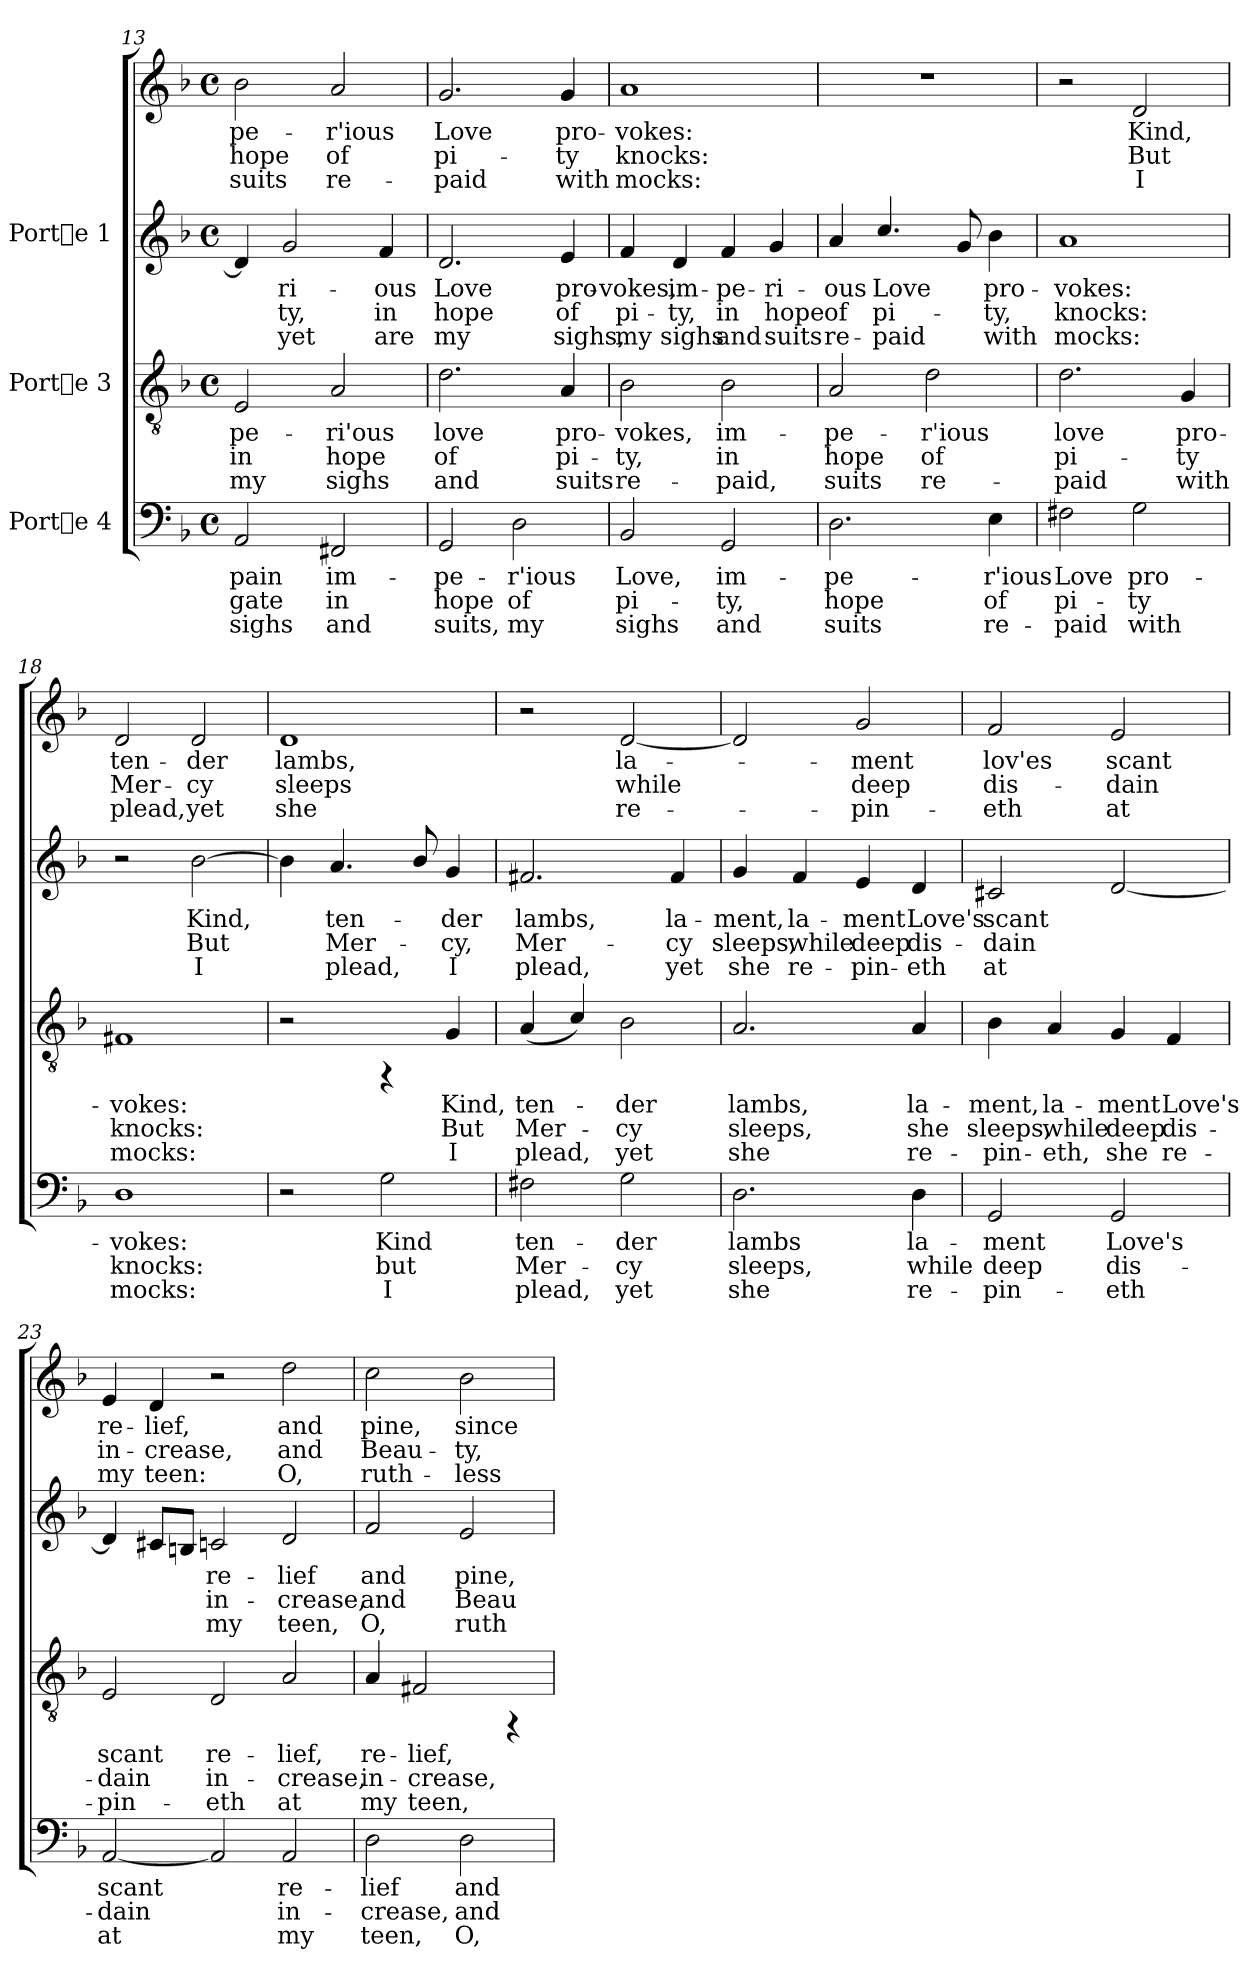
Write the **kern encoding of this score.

**kern	**text	**text	**text	**kern	**text	**text	**text	**kern	**text	**text	**text	**kern	**text	**text	**text
*part3	*part3	*part3	*part3	*part2	*part2	*part2	*part2	*part1	*part1	*part1	*part1	*part1	*part1	*part1	*part1
*staff4	*staff4	*staff4	*staff4	*staff3	*staff3	*staff3	*staff3	*staff2	*staff2	*staff2	*staff2	*staff1	*staff1	*staff1	*staff1
*I"Porte 4	*	*	*	*I"Porte 3	*	*	*	*I"Porte 1	*	*	*	*	*	*	*
!!LO:PB:g=z
*clefF4	*	*	*	*clefGv2	*	*	*	*clefG2	*	*	*	*clefG2	*	*	*
*k[b-]	*	*	*	*k[b-]	*	*	*	*k[b-]	*	*	*	*k[b-]	*	*	*
*F:	*	*	*	*F:	*	*	*	*F:	*	*	*	*F:	*	*	*
*M4/4	*	*	*	*M4/4	*	*	*	*M4/4	*	*	*	*M4/4	*	*	*
*met(c)	*	*	*	*met(c)	*	*	*	*met(c)	*	*	*	*met(c)	*	*	*
=13	=13	=13	=13	=13	=13	=13	=13	=13	=13	=13	=13	=13	=13	=13	=13
!	!LO:LY:b:cj	!LO:LY:b:cj	!LO:LY:b:cj	!	!LO:LY:b:cj	!LO:LY:b:cj	!LO:LY:b:cj	!	!LO:LY:b:cj	!LO:LY:b:cj	!LO:LY:b:cj	!	!LO:LY:b:cj	!LO:LY:b:cj	!LO:LY:b:cj
2AA/	pain	gate	sighs	2E/	pe-	-in	my	4d/]	-	.	.	2b-\	pe-	-hope	suits
!	!	!	!	!	!	!	!	!	!LO:LY:b:cj	!LO:LY:b:cj	!LO:LY:b:cj	!	!	!	!
.	.	.	.	.	.	.	.	2g/	ri-	-ty,	yet	.	.	.	.
!	!LO:LY:b:cj	!LO:LY:b:cj	!LO:LY:b:cj	!	!LO:LY:b:cj	!LO:LY:b:cj	!LO:LY:b:cj	!	!	!	!	!	!LO:LY:b:cj	!LO:LY:b:cj	!LO:LY:b:cj
2FF#X/	im-	-in	and	2A/	ri'ous	hope	sighs	.	.	.	.	2a/	r'ious	of	re-
!	!	!	!	!	!	!	!	!	!LO:LY:b:cj	!LO:LY:b:cj	!LO:LY:b:cj	!	!	!	!
.	.	.	.	.	.	.	.	4f/	ous	in	are	.	.	.	.
!!LO:LB:g=z
=14	=14	=14	=14	=14	=14	=14	=14	=14	=14	=14	=14	=14	=14	=14	=14
!	!LO:LY:b:cj	!LO:LY:b:cj	!LO:LY:b:cj	!	!LO:LY:b:cj	!LO:LY:b:cj	!LO:LY:b:cj	!	!LO:LY:b:cj	!LO:LY:b:cj	!LO:LY:b:cj	!	!LO:LY:b:cj	!LO:LY:b:cj	!LO:LY:b:cj
2GG/	pe-	-hope	suits,	2.d\	love	of	and	2.d/	Love	hope	my	2.g/	Love	pi-	-paid
!	!LO:LY:b:cj	!LO:LY:b:cj	!LO:LY:b:cj	!	!	!	!	!	!	!	!	!	!	!	!
2D\	r'ious	of	my	.	.	.	.	.	.	.	.	.	.	.	.
!	!	!	!	!	!LO:LY:b:cj	!LO:LY:b:cj	!LO:LY:b:cj	!	!LO:LY:b:cj	!LO:LY:b:cj	!LO:LY:b:cj	!	!LO:LY:b:cj	!LO:LY:b:cj	!LO:LY:b:cj
.	.	.	.	4A/	pro-	-pi-	-suits	4e/	pro-	-of	sighs,	4g/	pro-	-ty	with
!!LO:LB:g=z
=15	=15	=15	=15	=15	=15	=15	=15	=15	=15	=15	=15	=15	=15	=15	=15
!	!LO:LY:b:cj	!LO:LY:b:cj	!LO:LY:b:cj	!	!LO:LY:b:cj	!LO:LY:b:cj	!LO:LY:b:cj	!	!LO:LY:b:cj	!LO:LY:b:cj	!LO:LY:b:cj	!	!LO:LY:b:cj	!LO:LY:b:cj	!LO:LY:b:cj
2BB-/	Love,	pi-	-sighs	2B-\	vokes,	ty,	re-	4f/	vokes,	pi-	-my	1a	vokes:	knocks:	mocks:
!	!	!	!	!	!	!	!	!	!LO:LY:b:cj	!LO:LY:b:cj	!LO:LY:b:cj	!	!	!	!
.	.	.	.	.	.	.	.	4d/	im-	-ty,	sighs	.	.	.	.
!	!LO:LY:b:cj	!LO:LY:b:cj	!LO:LY:b:cj	!	!LO:LY:b:cj	!LO:LY:b:cj	!LO:LY:b:cj	!	!LO:LY:b:cj	!LO:LY:b:cj	!LO:LY:b:cj	!	!	!	!
2GG/	im-	-ty,	and	2B-\	-im-	-in	paid,	4f/	pe-	-in	and	.	.	.	.
!	!	!	!	!	!	!	!	!	!LO:LY:b:cj	!LO:LY:b:cj	!LO:LY:b:cj	!	!	!	!
.	.	.	.	.	.	.	.	4g/	ri-	-hope	suits	.	.	.	.
!!LO:PB:g=z
=16	=16	=16	=16	=16	=16	=16	=16	=16	=16	=16	=16	=16	=16	=16	=16
!	!LO:LY:b:cj	!LO:LY:b:cj	!LO:LY:b:cj	!	!LO:LY:b:cj	!LO:LY:b:cj	!LO:LY:b:cj	!	!LO:LY:b:cj	!LO:LY:b:cj	!LO:LY:b:cj	!	!	!	!
2.D\	pe-	-hope	suits	2A/	pe-	-hope	suits	4a/	ous	of	re-	1r	.	.	.
!	!	!	!	!	!	!	!	!	!LO:LY:b:cj	!LO:LY:b:cj	!LO:LY:b:cj	!	!	!	!
.	.	.	.	.	.	.	.	4.cc/	-Love	pi-	-paid	.	.	.	.
!	!	!	!	!	!LO:LY:b:cj	!LO:LY:b:cj	!LO:LY:b:cj	!	!	!	!	!	!	!	!
.	.	.	.	2d\	r'ious	of	re-	.	.	.	.	.	.	.	.
!	!	!	!	!	!	!	!	!	!LO:LY:b:cj	!LO:LY:b:cj	!LO:LY:b:cj	!	!	!	!
.	.	.	.	.	.	.	.	8g/	.	.	.	.	.	.	.
!	!LO:LY:b:cj	!LO:LY:b:cj	!LO:LY:b:cj	!	!	!	!	!	!LO:LY:b:cj	!LO:LY:b:cj	!LO:LY:b:cj	!	!	!	!
4E\	r'ious	of	re-	.	.	.	.	4b-\	pro-	-ty,	with	.	.	.	.
!!LO:LB:g=z
=17	=17	=17	=17	=17	=17	=17	=17	=17	=17	=17	=17	=17	=17	=17	=17
!	!LO:LY:b:cj	!LO:LY:b:cj	!LO:LY:b:cj	!	!LO:LY:b:cj	!LO:LY:b:cj	!LO:LY:b:cj	!	!LO:LY:b:cj	!LO:LY:b:cj	!LO:LY:b:cj	!	!	!	!
2F#X\	-Love	pi-	-paid	2.d\	-love	pi-	-paid	1a	vokes:	knocks:	mocks:	2r	.	.	.
!	!LO:LY:b:cj	!LO:LY:b:cj	!LO:LY:b:cj	!	!	!	!	!	!	!	!	!	!LO:LY:b:cj	!LO:LY:b:cj	!LO:LY:b:cj
2G\	pro-	-ty	with	.	.	.	.	.	.	.	.	2d/	Kind,	But	I
!	!	!	!	!	!LO:LY:b:cj	!LO:LY:b:cj	!LO:LY:b:cj	!	!	!	!	!	!	!	!
.	.	.	.	4G/	pro-	-ty	with	.	.	.	.	.	.	.	.
!!LO:LB:g=z
=18	=18	=18	=18	=18	=18	=18	=18	=18	=18	=18	=18	=18	=18	=18	=18
!	!LO:LY:b:cj	!LO:LY:b:cj	!LO:LY:b:cj	!	!LO:LY:b:cj	!LO:LY:b:cj	!LO:LY:b:cj	!	!	!	!	!	!LO:LY:b:cj	!LO:LY:b:cj	!LO:LY:b:cj
1D	vokes:	knocks:	mocks:	1F#X	vokes:	knocks:	mocks:	2r	.	.	.	2d/	ten-	-Mer-	-plead,
!	!	!	!	!	!	!	!	!	!LO:LY:b:cj	!LO:LY:b:cj	!LO:LY:b:cj	!	!LO:LY:b:cj	!LO:LY:b:cj	!LO:LY:b:cj
.	.	.	.	.	.	.	.	[>2b-\	Kind,	But	I	2d/	der	cy	yet
!!LO:PB:g=z
=19	=19	=19	=19	=19	=19	=19	=19	=19	=19	=19	=19	=19	=19	=19	=19
!	!	!	!	!	!	!	!	!	!LO:LY:b:cj	!LO:LY:b:cj	!LO:LY:b:cj	!	!LO:LY:b:cj	!LO:LY:b:cj	!LO:LY:b:cj
2r	.	.	.	2r	.	.	.	4b-\]	.	.	.	1d	lambs,	sleeps	she
!	!	!	!	!	!	!	!	!	!LO:LY:b:cj	!LO:LY:b:cj	!LO:LY:b:cj	!	!	!	!
.	.	.	.	.	.	.	.	4.a/	ten-	-Mer-	-plead,	.	.	.	.
!	!LO:LY:b:cj	!LO:LY:b:cj	!LO:LY:b:cj	!	!	!	!	!	!	!	!	!	!	!	!
2G\	Kind	but	I	4rFF	.	.	.	.	.	.	.	.	.	.	.
!	!	!	!	!	!	!	!	!	!LO:LY:b:cj	!LO:LY:b:cj	!LO:LY:b:cj	!	!	!	!
.	.	.	.	.	.	.	.	8b-/	.	.	.	.	.	.	.
!	!	!	!	!	!LO:LY:b:cj	!LO:LY:b:cj	!LO:LY:b:cj	!	!LO:LY:b:cj	!LO:LY:b:cj	!LO:LY:b:cj	!	!	!	!
.	.	.	.	4G/	Kind,	But	I	4g/	der	cy,	I	.	.	.	.
!!LO:LB:g=z
=20	=20	=20	=20	=20	=20	=20	=20	=20	=20	=20	=20	=20	=20	=20	=20
!	!LO:LY:b:cj	!LO:LY:b:cj	!LO:LY:b:cj	!	!LO:LY:b:cj	!LO:LY:b:cj	!LO:LY:b:cj	!	!LO:LY:b:cj	!LO:LY:b:cj	!LO:LY:b:cj	!	!	!	!
2F#X\	ten-	-Mer-	-plead,	(<4A/	ten-	-Mer-	-plead,	2.f#X/	-lambs,	Mer-	-plead,	2r	.	.	.
!	!	!	!	!	!LO:LY:b:cj	!LO:LY:b:cj	!LO:LY:b:cj	!	!	!	!	!	!	!	!
.	.	.	.	4c/)	.	.	.	.	.	.	.	.	.	.	.
!	!LO:LY:b:cj	!LO:LY:b:cj	!LO:LY:b:cj	!	!LO:LY:b:cj	!LO:LY:b:cj	!LO:LY:b:cj	!	!	!	!	!	!LO:LY:b:cj	!LO:LY:b:cj	!LO:LY:b:cj
2G\	der	cy	yet	2B-\	der	cy	yet	.	.	.	.	[<2d/	la-	-while	re-
!	!	!	!	!	!	!	!	!	!LO:LY:b:cj	!LO:LY:b:cj	!LO:LY:b:cj	!	!	!	!
.	.	.	.	.	.	.	.	4f#/	la-	-cy	yet	.	.	.	.
!!LO:LB:g=z
=21	=21	=21	=21	=21	=21	=21	=21	=21	=21	=21	=21	=21	=21	=21	=21
!	!LO:LY:b:cj	!LO:LY:b:cj	!LO:LY:b:cj	!	!LO:LY:b:cj	!LO:LY:b:cj	!LO:LY:b:cj	!	!LO:LY:b:cj	!LO:LY:b:cj	!LO:LY:b:cj	!	!LO:LY:b:cj	!LO:LY:b:cj	!LO:LY:b:cj
2.D\	lambs	sleeps,	she	2.A/	lambs,	sleeps,	she	4g/	-ment,	sleeps,	she	2d/]	.	.	.
!	!	!	!	!	!	!	!	!	!LO:LY:b:cj	!LO:LY:b:cj	!LO:LY:b:cj	!	!	!	!
.	.	.	.	.	.	.	.	4f/	la-	-while	re-	.	.	.	.
!	!	!	!	!	!	!	!	!	!LO:LY:b:cj	!LO:LY:b:cj	!LO:LY:b:cj	!	!LO:LY:b:cj	!LO:LY:b:cj	!LO:LY:b:cj
.	.	.	.	.	.	.	.	4e/	-ment	deep	pin-	2g/	ment	deep	pin-
!	!LO:LY:b:cj	!LO:LY:b:cj	!LO:LY:b:cj	!	!LO:LY:b:cj	!LO:LY:b:cj	!LO:LY:b:cj	!	!LO:LY:b:cj	!LO:LY:b:cj	!LO:LY:b:cj	!	!	!	!
4D\	la-	-while	re-	4A/	la-	-she	re-	4d/	-Love's	dis-	-eth	.	.	.	.
!!LO:PB:g=z
=22	=22	=22	=22	=22	=22	=22	=22	=22	=22	=22	=22	=22	=22	=22	=22
!	!LO:LY:b:cj	!LO:LY:b:cj	!LO:LY:b:cj	!	!LO:LY:b:cj	!LO:LY:b:cj	!LO:LY:b:cj	!	!LO:LY:b:cj	!LO:LY:b:cj	!LO:LY:b:cj	!	!LO:LY:b:cj	!LO:LY:b:cj	!LO:LY:b:cj
2GG/	-ment	deep	pin-	4B-\	-ment,	sleeps,	pin-	2c#X/	scant	dain	at	2f/	lov'es	dis-	-eth
!	!	!	!	!	!LO:LY:b:cj	!LO:LY:b:cj	!LO:LY:b:cj	!	!	!	!	!	!	!	!
.	.	.	.	4A/	-la-	-while	eth,	.	.	.	.	.	.	.	.
!	!LO:LY:b:cj	!LO:LY:b:cj	!LO:LY:b:cj	!	!LO:LY:b:cj	!LO:LY:b:cj	!LO:LY:b:cj	!	!LO:LY:b:cj	!LO:LY:b:cj	!LO:LY:b:cj	!	!LO:LY:b:cj	!LO:LY:b:cj	!LO:LY:b:cj
2GG/	-Love's	dis-	-eth	4G/	ment	deep	she	[<2d/	.	.	.	2e/	scant	dain	at
!	!	!	!	!	!LO:LY:b:cj	!LO:LY:b:cj	!LO:LY:b:cj	!	!	!	!	!	!	!	!
.	.	.	.	4F/	Love's	dis-	-re-	.	.	.	.	.	.	.	.
!!LO:LB:g=z
=23	=23	=23	=23	=23	=23	=23	=23	=23	=23	=23	=23	=23	=23	=23	=23
!	!LO:LY:b:cj	!LO:LY:b:cj	!LO:LY:b:cj	!	!LO:LY:b:cj	!LO:LY:b:cj	!LO:LY:b:cj	!	!	!	!	!	!LO:LY:b:cj	!LO:LY:b:cj	!LO:LY:b:cj
[<2AA/	scant	dain	at	2E/	-scant	dain	pin-	4d/]	.	.	.	4e/	re-	-in-	-my
!	!	!	!	!	!	!	!	!	!	!	!	!	!LO:LY:b:cj	!LO:LY:b:cj	!LO:LY:b:cj
.	.	.	.	.	.	.	.	8c#X/L	.	.	.	4d/	lief,	crease,	teen:
.	.	.	.	.	.	.	.	8Bn/J	.	.	.	.	.	.	.
!	!LO:LY:b:cj	!LO:LY:b:cj	!LO:LY:b:cj	!	!LO:LY:b:cj	!LO:LY:b:cj	!LO:LY:b:cj	!	!LO:LY:b:cj	!LO:LY:b:cj	!LO:LY:b:cj	!	!	!	!
2AA/]	.	.	.	2D/	-re-	-in-	-eth	2c/	re-	-in-	-my	2r	.	.	.
!	!LO:LY:b:cj	!LO:LY:b:cj	!LO:LY:b:cj	!	!LO:LY:b:cj	!LO:LY:b:cj	!LO:LY:b:cj	!	!LO:LY:b:cj	!LO:LY:b:cj	!LO:LY:b:cj	!	!LO:LY:b:cj	!LO:LY:b:cj	!LO:LY:b:cj
2AA/	re-	-in-	-my	2A/	lief,	crease,	at	2d/	lief	crease,	teen,	2dd\	and	and	O,
!!LO:PB:g=z
=24	=24	=24	=24	=24	=24	=24	=24	=24	=24	=24	=24	=24	=24	=24	=24
!	!LO:LY:b:cj	!LO:LY:b:cj	!LO:LY:b:cj	!	!LO:LY:b:cj	!LO:LY:b:cj	!LO:LY:b:cj	!	!LO:LY:b:cj	!LO:LY:b:cj	!LO:LY:b:cj	!	!LO:LY:b:cj	!LO:LY:b:cj	!LO:LY:b:cj
2D\	lief	crease,	teen,	4A/	re-	-in-	-my	2f/	and	and	O,	2cc\	pine,	Beau-	-ruth-
!	!	!	!	!	!LO:LY:b:cj	!LO:LY:b:cj	!LO:LY:b:cj	!	!	!	!	!	!	!	!
.	.	.	.	2F#X/	lief,	crease,	teen,	.	.	.	.	.	.	.	.
!	!LO:LY:b:cj	!LO:LY:b:cj	!LO:LY:b:cj	!	!	!	!	!	!LO:LY:b:cj	!LO:LY:b:cj	!LO:LY:b:cj	!	!LO:LY:b:cj	!LO:LY:b:cj	!LO:LY:b:cj
2D\	and	and	O,	.	.	.	.	2e/	pine,	Beau-	-ruth-	2b-\	-since	ty,	less
.	.	.	.	4rFF	.	.	.	.	.	.	.	.	.	.	.
=	=	=	=	=	=	=	=	=	=	=	=	=	=	=	=
*-	*-	*-	*-	*-	*-	*-	*-	*-	*-	*-	*-	*-	*-	*-	*-
